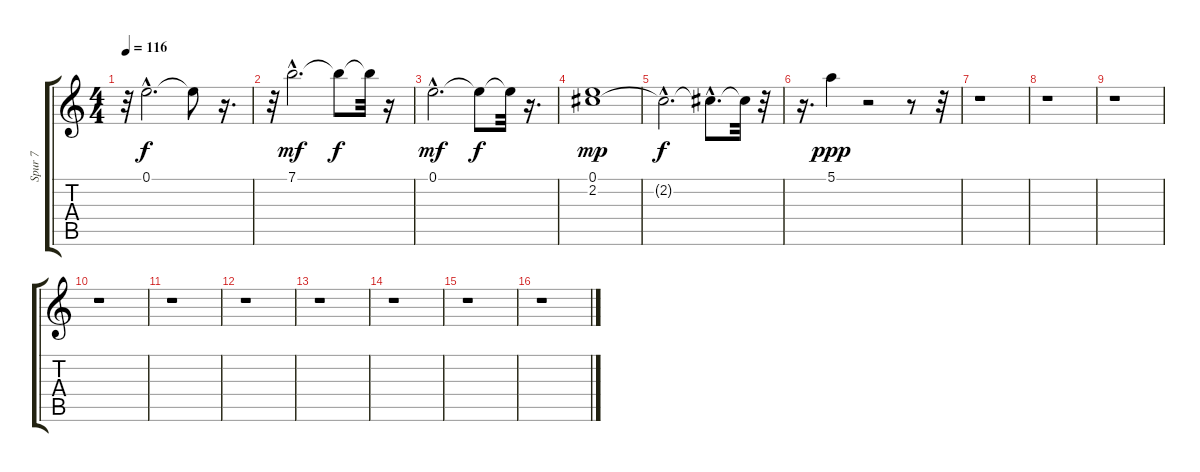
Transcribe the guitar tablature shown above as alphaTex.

\track ("Spur 7" "Spur 7") {instrument distortionguitar}
\staff {score tabs}
\tuning (E4 B3 G3 D3 A2 E2) {hide}
\ts (4 4)
\tempo 116
\clef g2
\ks c
r.32{dy f} 0.1{hac}.2{d} 0.1{t}.8 r.16{d} |
r.32 7.1{hac}.2{d dy mf} 7.1{t}.8{dy f} 7.1{t}.32 r.16 |
0.1{hac}.2{d dy mf} 0.1{t}.8{dy f} 0.1{t}.32 r.16{d} |
(0.1 2.2).1{dy mp} |
2.2{hac t}.2{d dy f} 2.2{hac t}.8{d} 2.2{t}.32 r.32 |
r.16{d} 5.1.4{dy ppp} r.2 r.8 r.32 |
r.1 |
r.1 |
r.1 |
r.1 |
r.1 |
r.1 |
r.1 |
r.1 |
r.1 |
r.1
